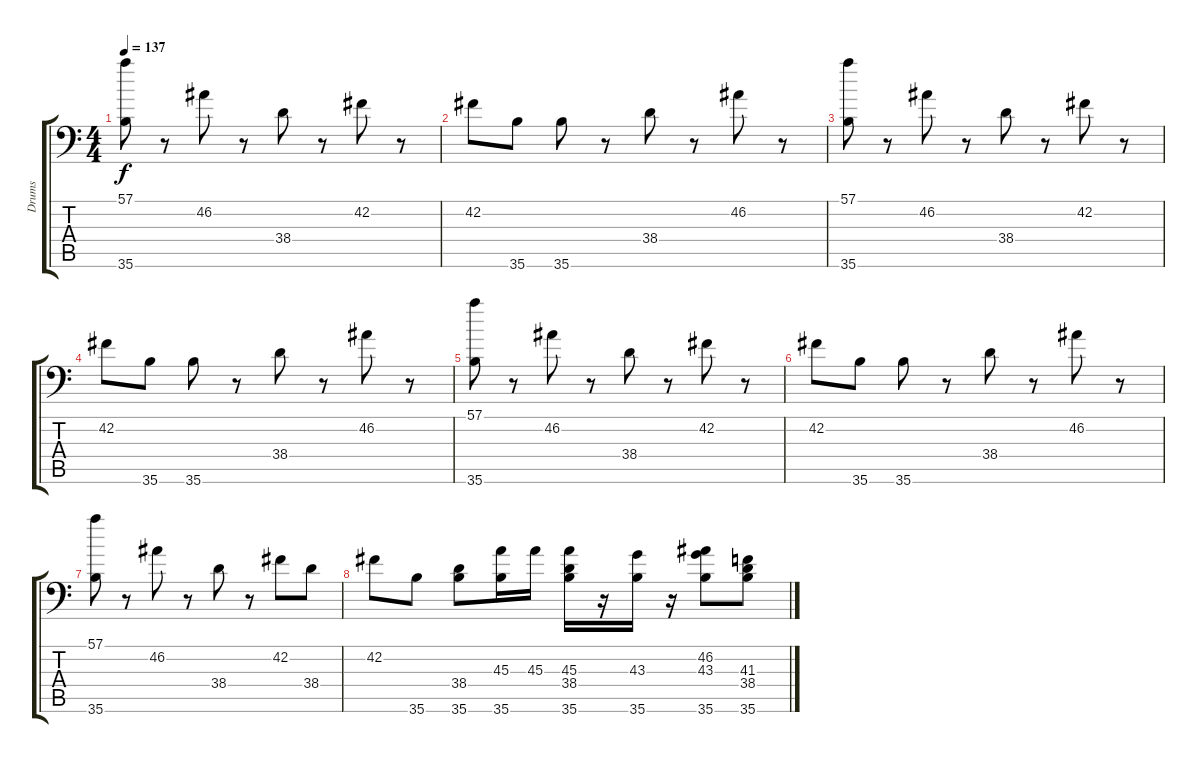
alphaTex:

\track ("Drums" "Drums") {instrument acousticgrandpiano}
\staff {score tabs}
\tuning (C-1 C-1 C-1 C-1 C-1 C-1) {hide}
\ts (4 4)
\tempo 137
\clef f4
\ks c
(57.1 35.6).8{dy f} r.8 46.2.8 r.8 38.4.8 r.8 42.2.8 r.8 |
42.2.8 35.6.8 35.6.8 r.8 38.4.8 r.8 46.2.8 r.8 |
(57.1 35.6).8 r.8 46.2.8 r.8 38.4.8 r.8 42.2.8 r.8 |
42.2.8 35.6.8 35.6.8 r.8 38.4.8 r.8 46.2.8 r.8 |
(57.1 35.6).8 r.8 46.2.8 r.8 38.4.8 r.8 42.2.8 r.8 |
42.2.8 35.6.8 35.6.8 r.8 38.4.8 r.8 46.2.8 r.8 |
(57.1 35.6).8 r.8 46.2.8 r.8 38.4.8 r.8 42.2.8 38.4.8 |
42.2.8 35.6.8 (38.4 35.6).8 (45.3 35.6).16 45.3.16 (45.3 38.4 35.6).16 r.16 (43.3 35.6).16 r.16 (46.2 43.3 35.6).8 (41.3 38.4 35.6).8
